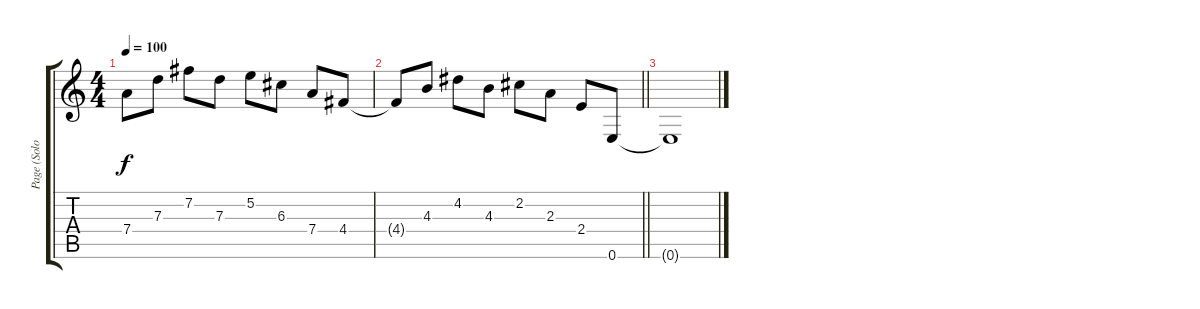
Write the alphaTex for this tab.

\track ("Page (Solo and Fills)" "Page (Solo") {instrument overdrivenguitar}
\staff {score tabs}
\tuning (E4 B3 G3 D3 A2 E2) {hide}
\ts (4 4)
\tempo 100
\clef g2
\ks c
7.4{t}.8{dy f} 7.3.8 7.2.8 7.3.8 5.2.8 6.3.8 7.4.8 4.4.8 |
\barLineRight lightlight
4.4{t}.8 4.3.8 4.2.8 4.3.8 2.2.8 2.3.8 2.4.8 0.6.8 |
0.6{t}.1
